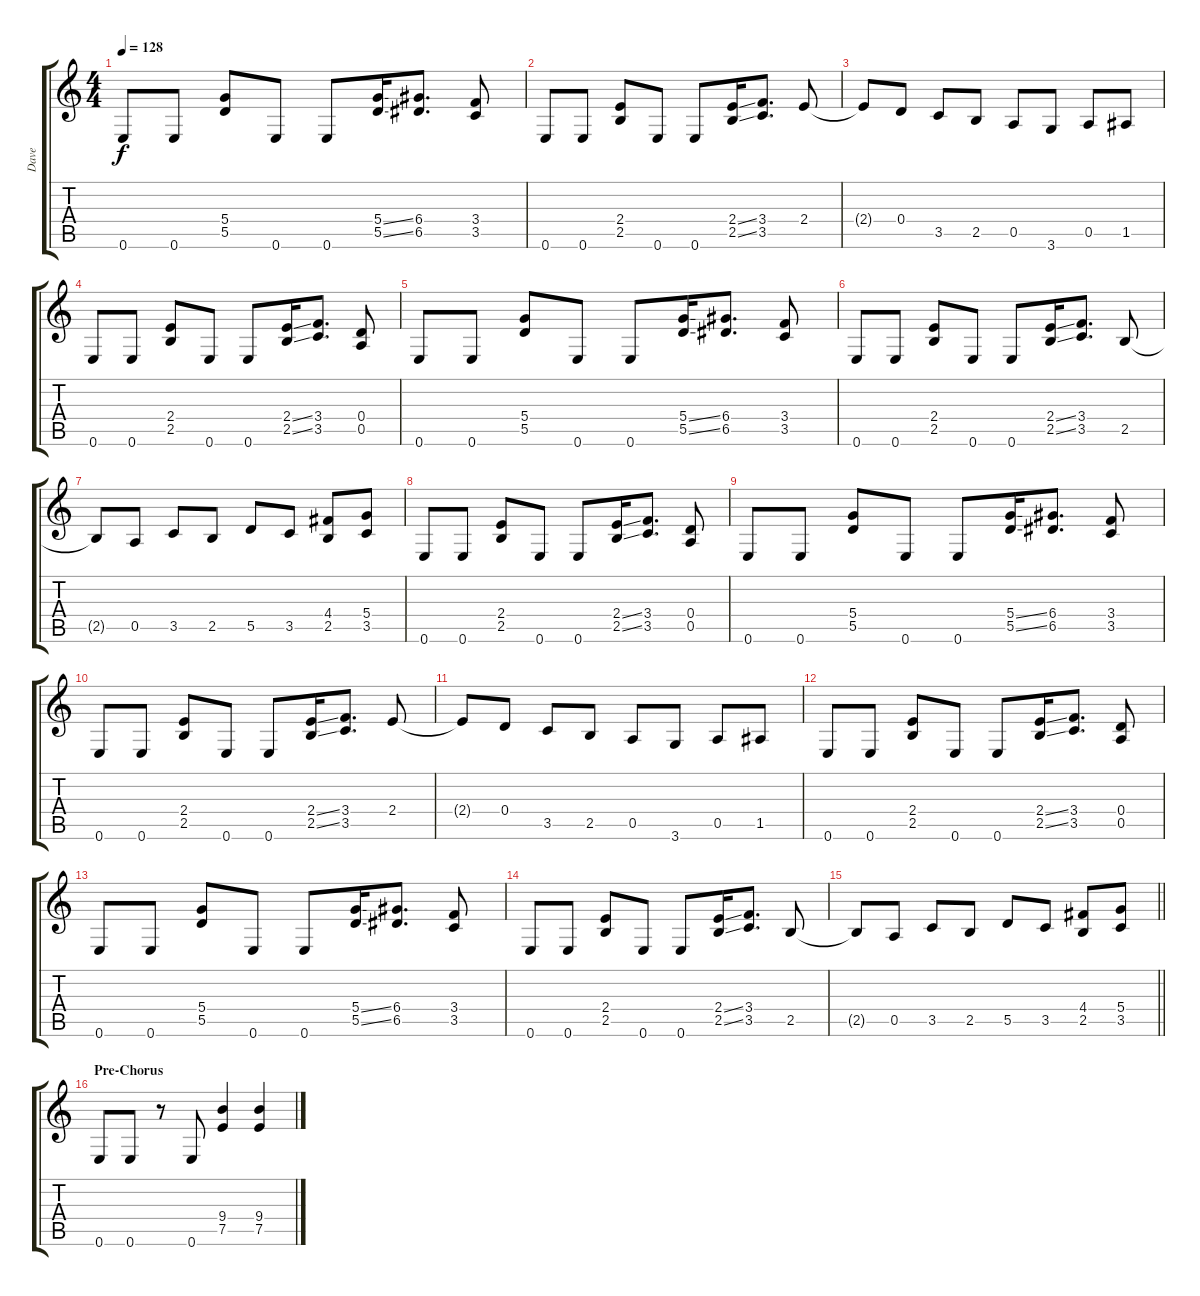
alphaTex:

\track ("Dave" "Dave") {instrument distortionguitar}
\staff {score tabs}
\tuning (E4 B3 G3 D3 A2 E2) {hide}
\ts (4 4)
\tempo 128
\clef g2
\ks c
0.6.8{dy f} 0.6.8 (5.4 5.5).8 0.6.8 0.6.8 (5.4{ss} 5.5{ss}).16 (6.4 6.5).8{d} (3.4 3.5).8 |
0.6.8 0.6.8 (2.4 2.5).8 0.6.8 0.6.8 (2.4{ss} 2.5{ss}).16 (3.4 3.5).8{d} 2.4.8 |
2.4{t}.8 0.4.8 3.5.8 2.5.8 0.5.8 3.6.8 0.5.8 1.5.8 |
0.6.8 0.6.8 (2.4 2.5).8 0.6.8 0.6.8 (2.4{ss} 2.5{ss}).16 (3.4 3.5).8{d} (0.4 0.5).8 |
0.6.8 0.6.8 (5.4 5.5).8 0.6.8 0.6.8 (5.4{ss} 5.5{ss}).16 (6.4 6.5).8{d} (3.4 3.5).8 |
0.6.8 0.6.8 (2.4 2.5).8 0.6.8 0.6.8 (2.4{ss} 2.5{ss}).16 (3.4 3.5).8{d} 2.5.8 |
2.5{t}.8 0.5.8 3.5.8 2.5.8 5.5.8 3.5.8 (4.4 2.5).8 (5.4 3.5).8 |
0.6.8 0.6.8 (2.4 2.5).8 0.6.8 0.6.8 (2.4{ss} 2.5{ss}).16 (3.4 3.5).8{d} (0.4 0.5).8 |
0.6.8 0.6.8 (5.4 5.5).8 0.6.8 0.6.8 (5.4{ss} 5.5{ss}).16 (6.4 6.5).8{d} (3.4 3.5).8 |
0.6.8 0.6.8 (2.4 2.5).8 0.6.8 0.6.8 (2.4{ss} 2.5{ss}).16 (3.4 3.5).8{d} 2.4.8 |
2.4{t}.8 0.4.8 3.5.8 2.5.8 0.5.8 3.6.8 0.5.8 1.5.8 |
0.6.8 0.6.8 (2.4 2.5).8 0.6.8 0.6.8 (2.4{ss} 2.5{ss}).16 (3.4 3.5).8{d} (0.4 0.5).8 |
0.6.8 0.6.8 (5.4 5.5).8 0.6.8 0.6.8 (5.4{ss} 5.5{ss}).16 (6.4 6.5).8{d} (3.4 3.5).8 |
0.6.8 0.6.8 (2.4 2.5).8 0.6.8 0.6.8 (2.4{ss} 2.5{ss}).16 (3.4 3.5).8{d} 2.5.8 |
\barLineRight lightlight
2.5{t}.8 0.5.8 3.5.8 2.5.8 5.5.8 3.5.8 (4.4 2.5).8 (5.4 3.5).8 |
\section ("" "Pre-Chorus")
0.6.8 0.6.8 r.8 0.6.8 (9.4 7.5).4 (9.4 7.5).4
